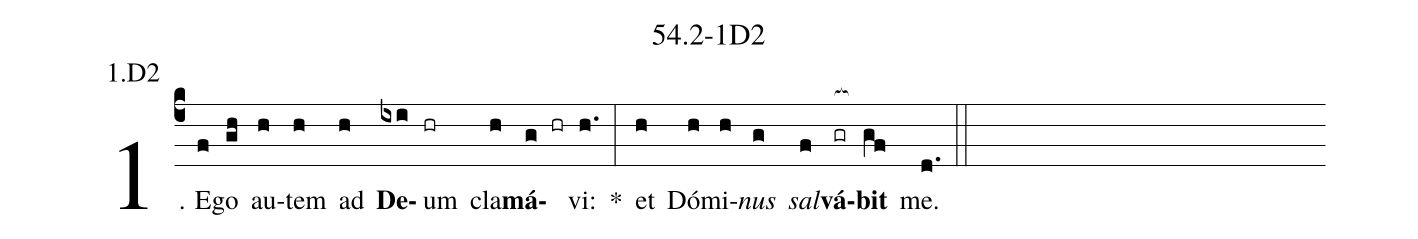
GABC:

name: 54.2-1D2;
annotation: 1.D2;
%%
(c4)1. E(f)go(gh) au(h)tem(h) ad(h) <b>De</b>(ixi)um(hr) cla(h)<b>má</b>(g hr)vi:(h.) *(:) et(h) Dó(h)mi(h)<i>nus</i>(g) <i>sal</i>(f)<b>vá</b>(gr[ocb:1{])<b>bit</b>(gf[ocb:0}]) me.(d.) (::)


%E(h) u(h) o(g) u(f) a(gf) e.(d.) (::)
